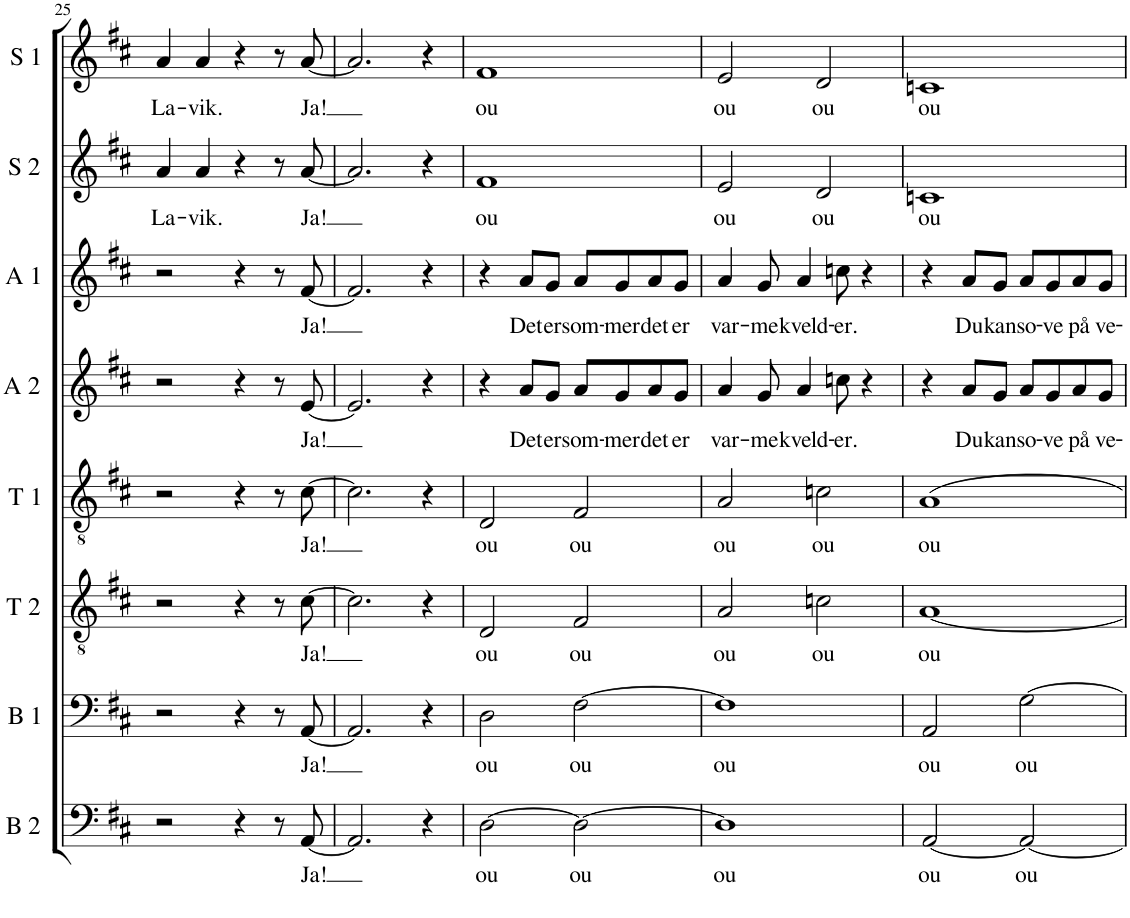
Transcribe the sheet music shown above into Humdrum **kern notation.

**kern	**text	**kern	**text	**kern	**text	**kern	**text	**kern	**text	**kern	**text	**kern	**text	**kern	**text
*part8	*part8	*part7	*part7	*part6	*part6	*part5	*part5	*part4	*part4	*part3	*part3	*part2	*part2	*part1	*part1
*staff8	*staff8	*staff7	*staff7	*staff6	*staff6	*staff5	*staff5	*staff4	*staff4	*staff3	*staff3	*staff2	*staff2	*staff1	*staff1
*I"Bass 2	*	*I"Bass 1	*	*I"Tenor 2	*	*I"Tenor 1	*	*I"Alt 2	*	*I"Alt 1	*	*I"Sopran 2	*	*I"Sopran 1	*
*I'B 2	*	*I'B 1	*	*I'T 2	*	*I'T 1	*	*I'A 2	*	*I'A 1	*	*I'S 2	*	*I'S 1	*
!!LO:PB:g=z
*clefF4	*	*clefF4	*	*clefGv2	*	*clefGv2	*	*clefG2	*	*clefG2	*	*clefG2	*	*clefG2	*
*k[f#c#]	*	*k[f#c#]	*	*k[f#c#]	*	*k[f#c#]	*	*k[f#c#]	*	*k[f#c#]	*	*k[f#c#]	*	*k[f#c#]	*
*M4/4	*	*M4/4	*	*M4/4	*	*M4/4	*	*M4/4	*	*M4/4	*	*M4/4	*	*M4/4	*
=25	=25	=25	=25	=25	=25	=25	=25	=25	=25	=25	=25	=25	=25	=25	=25
!	!	!	!	!	!	!	!	!	!	!	!	!	!LO:LY:b	!	!LO:LY:b
2r	.	2r	.	2r	.	2r	.	2r	.	2r	.	4a/	La-	4a/	La-
!	!	!	!	!	!	!	!	!	!	!	!	!	!LO:LY:b	!	!LO:LY:b
.	.	.	.	.	.	.	.	.	.	.	.	4a/	-vik.	4a/	-vik.
4r	.	4r	.	4r	.	4r	.	4r	.	4r	.	4r	.	4r	.
8r	.	8r	.	8r	.	8r	.	8r	.	8r	.	8r	.	8r	.
!	!LO:LY:b	!	!LO:LY:b	!	!LO:LY:b	!	!LO:LY:b	!	!LO:LY:b	!	!LO:LY:b	!	!LO:LY:b	!	!LO:LY:b
[8AA/	Ja!	[8AA/	Ja!	[8c#\	Ja!	[8c#\	Ja!	[8e/	Ja!	[8f#/	Ja!	[8a/	Ja!	[8a/	Ja!
=26	=26	=26	=26	=26	=26	=26	=26	=26	=26	=26	=26	=26	=26	=26	=26
2.AA/]	.	2.AA/]	.	2.c#\]	.	2.c#\]	.	2.e/]	.	2.f#/]	.	2.a/]	.	2.a/]	.
4r	.	4r	.	4r	.	4r	.	4r	.	4r	.	4r	.	4r	.
=27	=27	=27	=27	=27	=27	=27	=27	=27	=27	=27	=27	=27	=27	=27	=27
!	!LO:LY:b	!	!LO:LY:b	!	!LO:LY:b	!	!LO:LY:b	!	!	!	!	!	!LO:LY:b	!	!LO:LY:b
[2D\	ou	2D\	ou	2D/	ou	2D/	ou	4r	.	4r	.	1f#	ou	1f#	ou
!	!	!	!	!	!	!	!	!	!LO:LY:b	!	!LO:LY:b	!	!	!	!
.	.	.	.	.	.	.	.	8a/L	Det	8a/L	Det	.	.	.	.
!	!	!	!	!	!	!	!	!	!LO:LY:b	!	!LO:LY:b	!	!	!	!
.	.	.	.	.	.	.	.	8g/J	er	8g/J	er	.	.	.	.
!	!LO:LY:b	!	!LO:LY:b	!	!LO:LY:b	!	!LO:LY:b	!	!LO:LY:b	!	!LO:LY:b	!	!	!	!
2D\_	ou	[2F#\	ou	2F#/	ou	2F#/	ou	8a/L	som-	8a/L	som-	.	.	.	.
!	!	!	!	!	!	!	!	!	!LO:LY:b	!	!LO:LY:b	!	!	!	!
.	.	.	.	.	.	.	.	8g/	-mer	8g/	-mer	.	.	.	.
!	!	!	!	!	!	!	!	!	!LO:LY:b	!	!LO:LY:b	!	!	!	!
.	.	.	.	.	.	.	.	8a/	det	8a/	det	.	.	.	.
!	!	!	!	!	!	!	!	!	!LO:LY:b	!	!LO:LY:b	!	!	!	!
.	.	.	.	.	.	.	.	8g/J	er	8g/J	er	.	.	.	.
=28	=28	=28	=28	=28	=28	=28	=28	=28	=28	=28	=28	=28	=28	=28	=28
!	!LO:LY:b	!	!LO:LY:b	!	!LO:LY:b	!	!LO:LY:b	!	!LO:LY:b	!	!LO:LY:b	!	!LO:LY:b	!	!LO:LY:b
1D]	ou	1F#]	ou	2A/	ou	2A/	ou	4a/	var-	4a/	var-	2e/	ou	2e/	ou
!	!	!	!	!	!	!	!	!	!LO:LY:b	!	!LO:LY:b	!	!	!	!
.	.	.	.	.	.	.	.	8g/	-me	8g/	-me	.	.	.	.
!	!	!	!	!	!	!	!	!	!LO:LY:b	!	!LO:LY:b	!	!	!	!
.	.	.	.	.	.	.	.	4a/	kveld-	4a/	kveld-	.	.	.	.
!	!	!	!	!	!LO:LY:b	!	!LO:LY:b	!	!	!	!	!	!LO:LY:b	!	!LO:LY:b
.	.	.	.	2cn\	ou	2cn\	ou	.	.	.	.	2d/	ou	2d/	ou
!	!	!	!	!	!	!	!	!	!LO:LY:b	!	!LO:LY:b	!	!	!	!
.	.	.	.	.	.	.	.	8ccn\	-er.	8ccn\	-er.	.	.	.	.
.	.	.	.	.	.	.	.	4r	.	4r	.	.	.	.	.
=29	=29	=29	=29	=29	=29	=29	=29	=29	=29	=29	=29	=29	=29	=29	=29
!	!LO:LY:b	!	!LO:LY:b	!	!LO:LY:b	!	!LO:LY:b	!	!	!	!	!	!LO:LY:b	!	!LO:LY:b
[2AA/	ou	2AA/	ou	[1A	ou	1A	ou	4r	.	4r	.	1cn	ou	1cn	ou
!	!	!	!	!	!	!	!	!	!LO:LY:b	!	!LO:LY:b	!	!	!	!
.	.	.	.	.	.	.	.	8a/L	Du	8a/L	Du	.	.	.	.
!	!	!	!	!	!	!	!	!	!LO:LY:b	!	!LO:LY:b	!	!	!	!
.	.	.	.	.	.	.	.	8g/J	kan	8g/J	kan	.	.	.	.
!	!LO:LY:b	!	!LO:LY:b	!	!	!	!	!	!LO:LY:b	!	!LO:LY:b	!	!	!	!
2AA/_	ou	[2G\	ou	.	.	.	.	8a/L	so-	8a/L	so-	.	.	.	.
!	!	!	!	!	!	!	!	!	!LO:LY:b	!	!LO:LY:b	!	!	!	!
.	.	.	.	.	.	.	.	8g/	-ve	8g/	-ve	.	.	.	.
!	!	!	!	!	!	!	!	!	!LO:LY:b	!	!LO:LY:b	!	!	!	!
.	.	.	.	.	.	.	.	8a/	på	8a/	på	.	.	.	.
!	!	!	!	!	!	!	!	!	!LO:LY:b	!	!LO:LY:b	!	!	!	!
.	.	.	.	.	.	.	.	8g/J	ve-	8g/J	ve-	.	.	.	.
=	=	=	=	=	=	=	=	=	=	=	=	=	=	=	=
*-	*-	*-	*-	*-	*-	*-	*-	*-	*-	*-	*-	*-	*-	*-	*-
